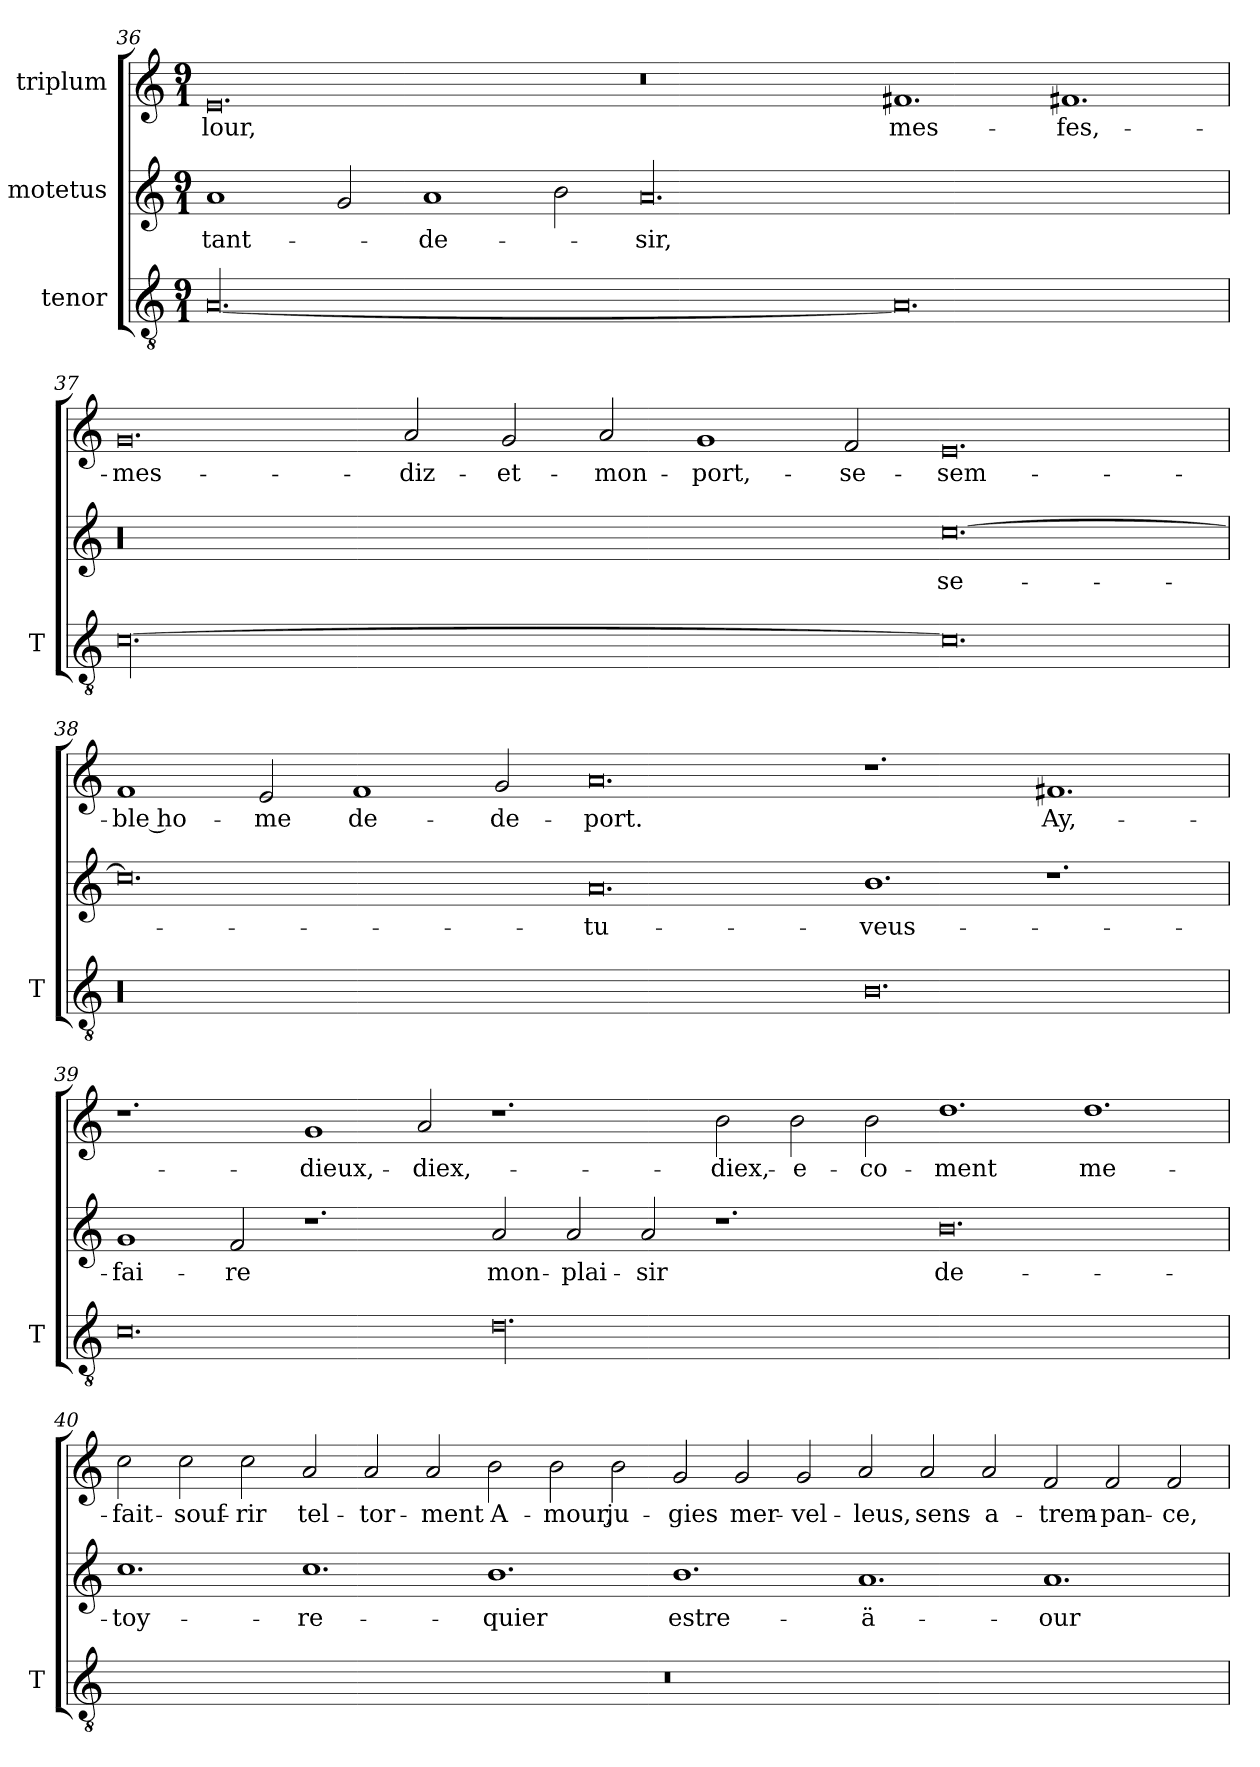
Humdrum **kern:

**kern	**kern	**text	**kern	**text
*part3	*part2	*part2	*part1	*part1
*staff3	*staff2	*staff2	*staff1	*staff1
*I"tenor	*I"motetus	*	*I"triplum	*
*I'T	*	*	*	*
*clefGv2	*clefG2	*	*clefG2	*
*k[]	*k[]	*	*k[]	*
*C:	*C:	*	*C:	*
*M9/1	*M9/1	*	*M9/1	*
=36	=36	=36	=36	=36
[00.A/	1a/	tant-	0.e/	-lour,
.	2g/	.	.	.
.	1a/	de-	.	.
.	2b\	.	.	.
.	00.a/	-sir,	0.r	.
0.A/]	.	.	1.f#X/	mes-
.	.	.	1.f#X/	fes,-
=37	=37	=37	=37	=37
[00.c\	00.r	.	0.g/	mes-
.	.	.	2a/	diz-
.	.	.	2g/	et-
.	.	.	2a/	mon-
.	.	.	1g/	port,-
.	.	.	2f/	se-
0.c\]	[0.cc\	se-	0.e/	sem-
=38	=38	=38	=38	=38
00.r	0.cc\]	.	1f/	-ble ho-
.	.	.	2e/	-me
.	.	.	1f/	de-
.	.	.	2g/	de-
.	0.a/	tu-	0.a/	-port.
0.B\	1.b\	veus-	1.r	.
.	1.r	.	1.f#X/	Ay,-
=39	=39	=39	=39	=39
0.c\	1g/	fai-	1.r	.
.	2f/	-re	.	.
.	1.r	.	1g/	dieux,-
.	.	.	2a/	diex,-
00.d\	2a/	mon-	1.r	.
.	2a/	plai-	.	.
.	2a/	-sir	.	.
.	1.r	.	2b\	diex,-
.	.	.	2b\	e-
.	.	.	2b\	co-
.	0.b\	de-	1.dd\	-ment
.	.	.	1.dd\	me-
=40	=40	=40	=40	=40
1%9r	1.cc\	toy-	2cc\	fait-
.	.	.	2cc\	souf-
.	.	.	2cc\	-rir
.	1.cc\	re-	2a/	tel-
.	.	.	2a/	tor-
.	.	.	2a/	-ment
.	1.b\	-quier	2b\	A-
.	.	.	2b\	-mour,
.	.	.	2b\	ju-
.	1.b\	estre-	2g/	-gies
.	.	.	2g/	mer-
.	.	.	2g/	-vel-
.	1.a/	ä-	2a/	-leus,
.	.	.	2a/	sens-
.	.	.	2a/	a-
.	1.a/	-our-	2f/	-trem-
.	.	.	2f/	-pan-
.	.	.	2f/	-ce,
=	=	=	=	=
*-	*-	*-	*-	*-
